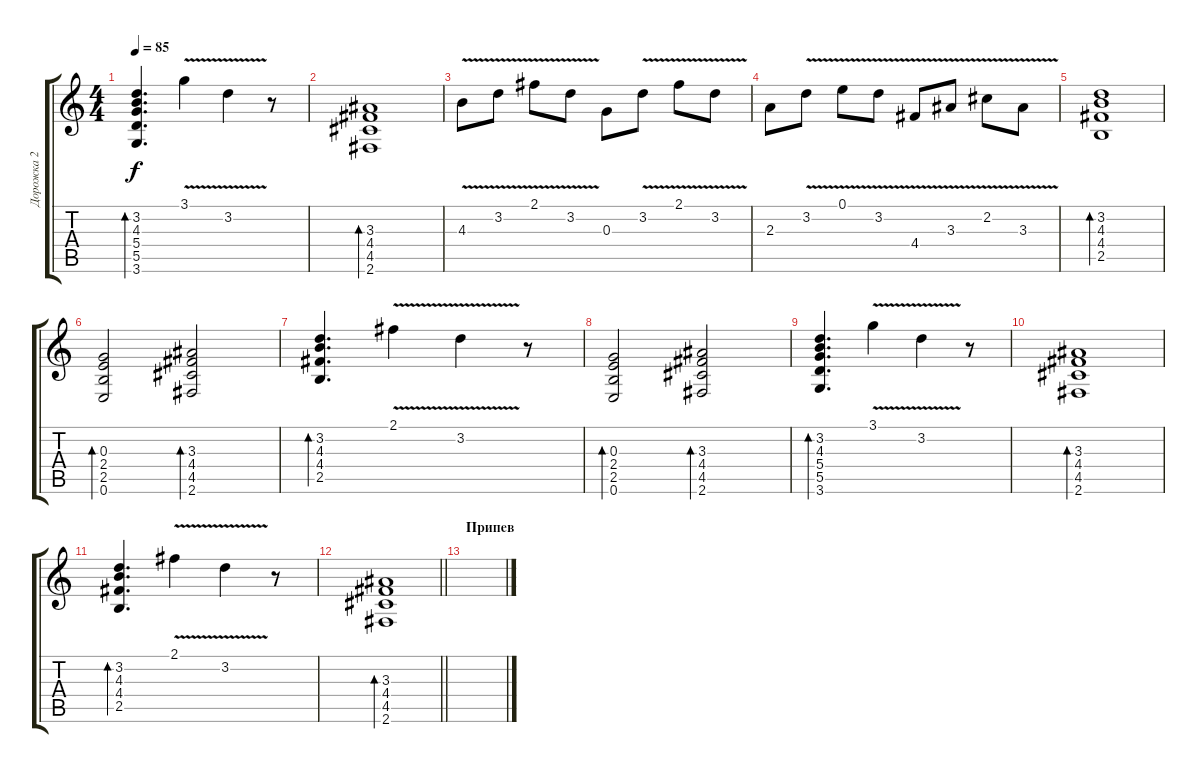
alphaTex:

\track ("Дорожка 2" "Дорожка 2") {instrument electricguitarclean}
\staff {score tabs}
\tuning (E4 B3 G3 D3 A2 E2) {hide}
\ts (4 4)
\tempo 85
\clef g2
\ks c
(3.2 4.3 5.4 5.5 3.6).4{d bd 120 dy f} 3.1{v}.4 3.2{v}.4 r.8 |
(3.3 4.4 4.5 2.6).1{bd 120} |
4.3{v}.8 3.2{v}.8 2.1{v}.8 3.2{v}.8 0.3.8 3.2{v}.8 2.1{v}.8 3.2{v}.8 |
2.3.8 3.2{v}.8 0.1{v}.8 3.2{v}.8 4.4{v}.8 3.3{v}.8 2.2{v}.8 3.3{v}.8 |
(3.2 4.3 4.4 2.5).1{bd 120} |
(0.3 2.4 2.5 0.6).2{bd 120} (3.3 4.4 4.5 2.6).2{bd 120} |
(3.2 4.3 4.4 2.5).4{d bd 120} 2.1{v}.4 3.2{v}.4 r.8 |
(0.3 2.4 2.5 0.6).2{bd 120} (3.3 4.4 4.5 2.6).2{bd 120} |
(3.2 4.3 5.4 5.5 3.6).4{d bd 120} 3.1{v}.4 3.2{v}.4 r.8 |
(3.3 4.4 4.5 2.6).1{bd 120} |
(3.2 4.3 4.4 2.5).4{d bd 120} 2.1{v}.4 3.2{v}.4 r.8 |
\barLineRight lightlight
(3.3 4.4 4.5 2.6).1{bd 120} |
\section ("" "Припев")
